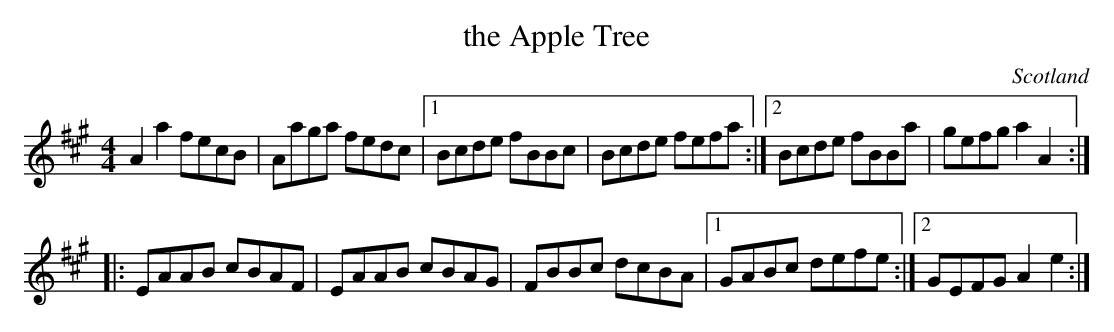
X:1
T:the Apple Tree
M:4/4
O:Scotland
K:A major
A2a2 fecB | Aaga fedc |1 Bcde fBBc | \
Bcde fefa :|2 Bcde fBBa | gefg a2A2 :|
|: EAAB cBAF | EAAB cBAG | FBBc dcBA \
|1 GABc defe :|2 GEFG A2e2 :|
